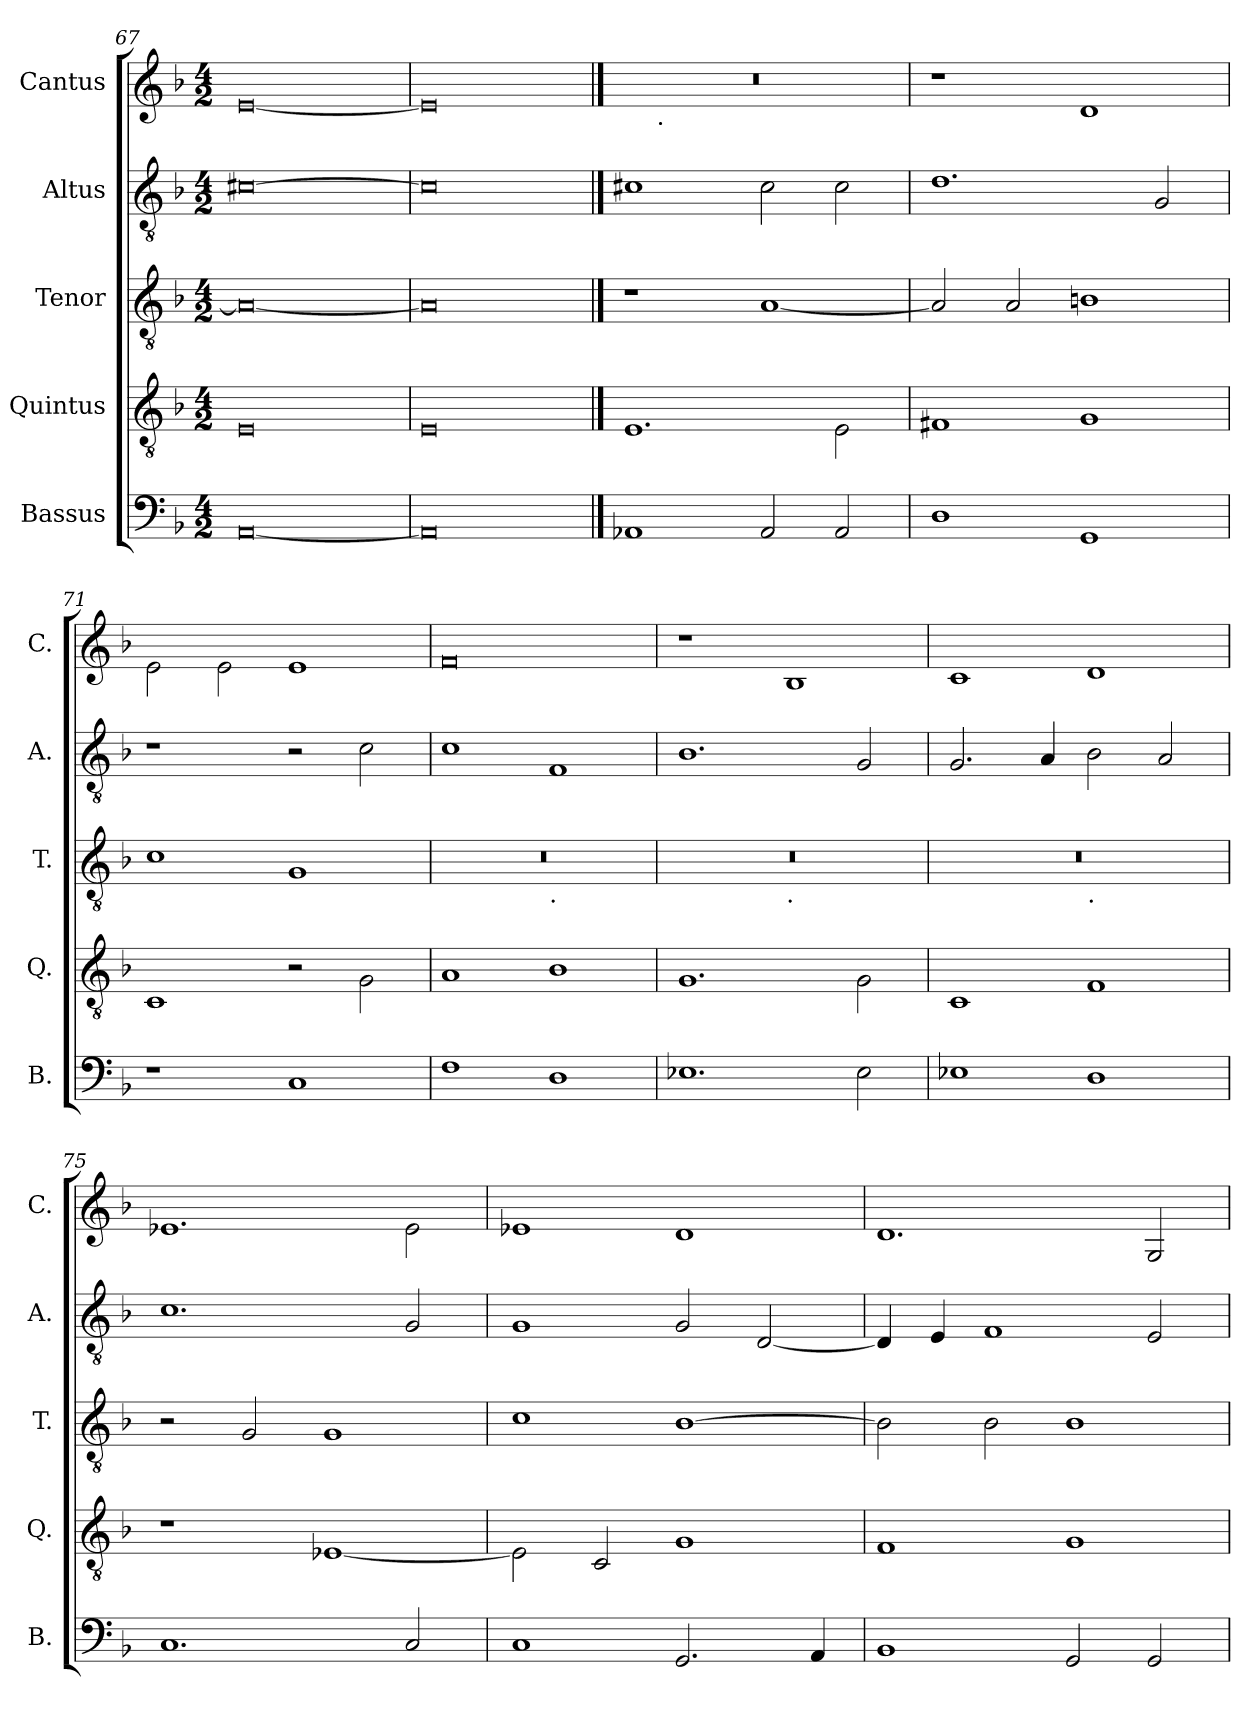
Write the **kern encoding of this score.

**kern	**kern	**kern	**kern	**kern
*part5	*part4	*part3	*part2	*part1
*staff5	*staff4	*staff3	*staff2	*staff1
*I"Bassus	*I"Quintus	*I"Tenor	*I"Altus	*I"Cantus
*I'B.	*I'Q.	*I'T.	*I'A.	*I'C.
*clefF4	*clefGv2	*clefGv2	*clefGv2	*clefG2
*k[b-]	*k[b-]	*k[b-]	*k[b-]	*k[b-]
*M4/2	*M4/2	*M4/2	*M4/2	*M4/2
=67	=67	=67	=67	=67
[0AA	0E	0A_	[0c#X	[0e
=68	=68	=68	=68	=68
0AA]	0E	0A]	0c#]	0e]
==69	==69	==69	==69	==69
*	*	*	*	*^
1AA-X	1.E	1r	1c#X	0r	8ryy
!	!	!	!	!	!LO:TX:b:t=.
.	.	.	.	.	1...ryy
2AA-/	.	[1A	2c#\	.	.
2AA-/	2E\	.	2c#\	.	.
*	*	*	*	*v	*v
!!LO:LB:g=z
=70	=70	=70	=70	=70
1D	1F#X	2A/]	1.d	1r
.	.	2A/	.	.
1GG	1G	1Bn	.	1d
.	.	.	2G/	.
=71	=71	=71	=71	=71
1r	1C	1c	1r	2e\
.	.	.	.	2e\
1C	2r	1G	2r	1e
.	2G\	.	2c\	.
=72	=72	=72	=72	=72
*	*	*^	*	*
1F	1A	0r	1ryy	1c	0f
!	!	!	!LO:TX:b:t=.	!	!
1D	1B-	.	1ryy	1F	.
=73	=73	=73	=73	=73	=73
1.E-X	1.G	0r	1ryy	1.B-	1r
!	!	!	!LO:TX:b:t=.	!	!
.	.	.	1ryy	.	1B-
2E-\	2G\	.	.	2G/	.
=74	=74	=74	=74	=74	=74
1E-X	1C	0r	1ryy	2.G/	1c
.	.	.	.	4A/	.
!	!	!	!LO:TX:b:t=.	!	!
1D	1F	.	1ryy	2B-\	1d
.	.	.	.	2A/	.
*	*	*v	*v	*	*
!!LO:LB:g=z
=75	=75	=75	=75	=75
1.C	1r	2r	1.c	1.e-X
.	.	2G/	.	.
.	[1E-X	1G	.	.
2C/	.	.	2G/	2e-\
=76	=76	=76	=76	=76
1C	2E-\]	1c	1G	1e-X
.	2C/	.	.	.
2.GG/	1G	[1B-	2G/	1d
.	.	.	[2D/	.
4AA/	.	.	.	.
=77	=77	=77	=77	=77
1BB-	1F	2B-\]	4D/]	1.d
.	.	.	4E/	.
.	.	2B-\	1F	.
2GG/	1G	1B-	.	.
2GG/	.	.	2E/	2G/
=	=	=	=	=
*-	*-	*-	*-	*-
